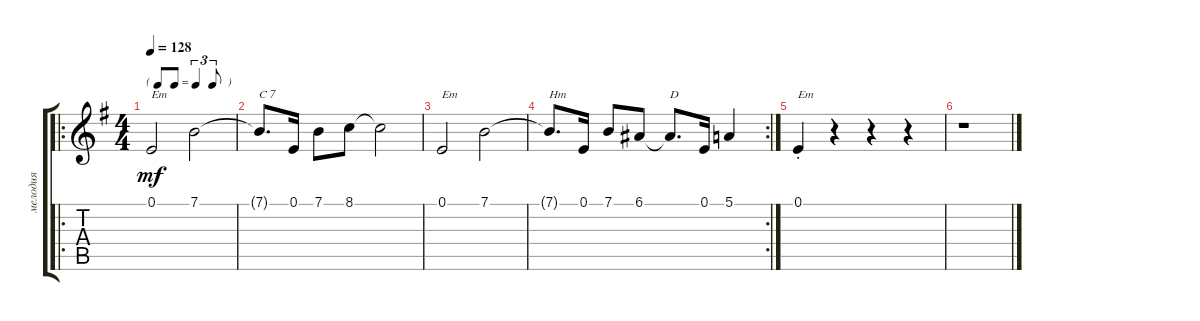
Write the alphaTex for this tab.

\track ("мелодия" "мелодия") {instrument accordion}
\staff {score tabs}
\tuning (E4 B3 G3 D3 A2 E2) {hide}
\ro
\ts (4 4)
\tf triplet8th
\tempo 128
\clef g2
\ks eminor
0.1.2{txt "Em" dy mf} 7.1.2 |
7.1{t}.8{d txt "C 7"} 0.1.16 7.1.8 8.1.8 8.1{t}.2 |
0.1.2{txt "Em"} 7.1.2 |
\rc 2
7.1{t}.8{d txt "Hm"} 0.1.16 7.1.8 6.1.8 6.1{t}.8{d txt "D"} 0.1.16 5.1.4 |
0.1{st}.4{txt "Em"} r.4 r.4 r.4 |
r.1
